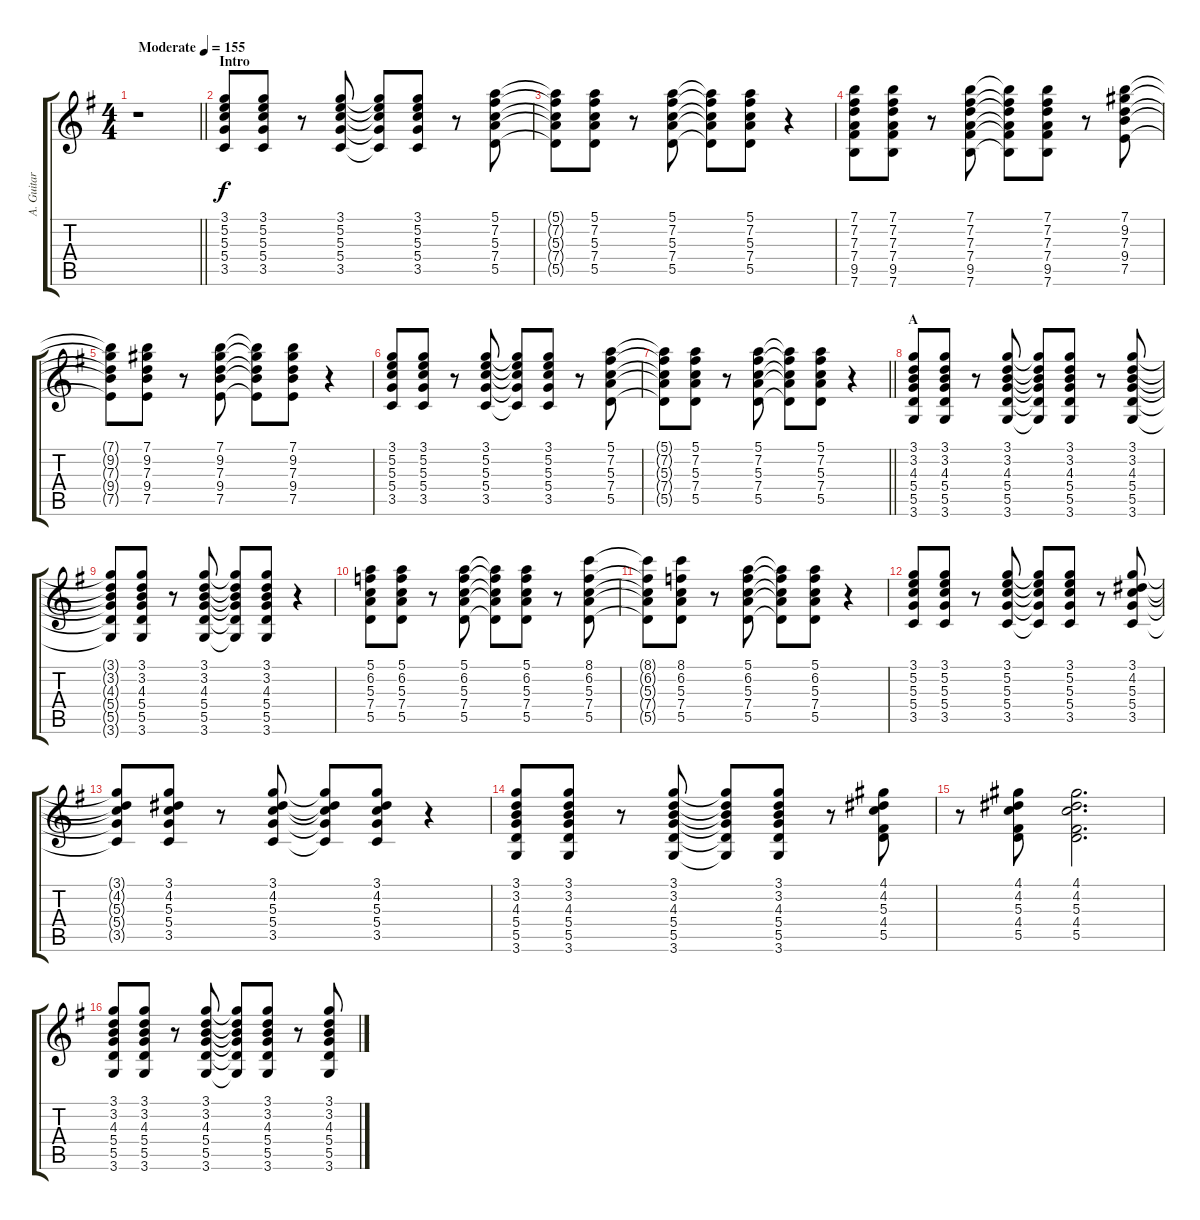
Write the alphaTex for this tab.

\track ("A. Guitar" "A. Guitar") {instrument acousticguitarsteel}
\staff {score tabs}
\tuning (E4 B3 G3 D3 A2 E2) {hide}
\ts (4 4)
\tempo (155 "Moderate")
\clef g2
\barLineRight lightlight
\ks g
r.1{dy f instrument acousticguitarsteel} |
\section ("" "Intro")
(3.1 5.2 5.3 5.4 3.5).8 (3.1 5.2 5.3 5.4 3.5).8 r.8 (3.1 5.2 5.3 5.4 3.5).8 (3.1{t} 5.2{t} 5.3{t} 5.4{t} 3.5{t}).8 (3.1 5.2 5.3 5.4 3.5).8 r.8 (5.1 7.2 5.3 7.4 5.5).8 |
(5.1{t} 7.2{t} 5.3{t} 7.4{t} 5.5{t}).8 (5.1 7.2 5.3 7.4 5.5).8 r.8 (5.1 7.2 5.3 7.4 5.5).8 (5.1{t} 7.2{t} 5.3{t} 7.4{t} 5.5{t}).8 (5.1 7.2 5.3 7.4 5.5).8 r.4 |
(7.1 7.2 7.3 7.4 9.5 7.6).8 (7.1 7.2 7.3 7.4 9.5 7.6).8 r.8 (7.1 7.2 7.3 7.4 9.5 7.6).8 (7.1{t} 7.2{t} 7.3{t} 7.4{t} 9.5{t} 7.6{t}).8 (7.1 7.2 7.3 7.4 9.5 7.6).8 r.8 (7.1 9.2 7.3 9.4 7.5).8 |
(7.1{t} 9.2{t} 7.3{t} 9.4{t} 7.5{t}).8 (7.1 9.2 7.3 9.4 7.5).8 r.8 (7.1 9.2 7.3 9.4 7.5).8 (7.1{t} 9.2{t} 7.3{t} 9.4{t} 7.5{t}).8 (7.1 9.2 7.3 9.4 7.5).8 r.4 |
(3.1 5.2 5.3 5.4 3.5).8 (3.1 5.2 5.3 5.4 3.5).8 r.8 (3.1 5.2 5.3 5.4 3.5).8 (3.1{t} 5.2{t} 5.3{t} 5.4{t} 3.5{t}).8 (3.1 5.2 5.3 5.4 3.5).8 r.8 (5.1 7.2 5.3 7.4 5.5).8 |
\barLineRight lightlight
(5.1{t} 7.2{t} 5.3{t} 7.4{t} 5.5{t}).8 (5.1 7.2 5.3 7.4 5.5).8 r.8 (5.1 7.2 5.3 7.4 5.5).8 (5.1{t} 7.2{t} 5.3{t} 7.4{t} 5.5{t}).8 (5.1 7.2 5.3 7.4 5.5).8 r.4 |
\section ("" "A")
(3.1 3.2 4.3 5.4 5.5 3.6).8 (3.1 3.2 4.3 5.4 5.5 3.6).8 r.8 (3.1 3.2 4.3 5.4 5.5 3.6).8 (3.1{t} 3.2{t} 4.3{t} 5.4{t} 5.5{t} 3.6{t}).8 (3.1 3.2 4.3 5.4 5.5 3.6).8 r.8 (3.1 3.2 4.3 5.4 5.5 3.6).8 |
(3.1{t} 3.2{t} 4.3{t} 5.4{t} 5.5{t} 3.6{t}).8 (3.1 3.2 4.3 5.4 5.5 3.6).8 r.8 (3.1 3.2 4.3 5.4 5.5 3.6).8 (3.1{t} 3.2{t} 4.3{t} 5.4{t} 5.5{t} 3.6{t}).8 (3.1 3.2 4.3 5.4 5.5 3.6).8 r.4 |
(5.1 6.2 5.3 7.4 5.5).8 (5.1 6.2 5.3 7.4 5.5).8 r.8 (5.1 6.2 5.3 7.4 5.5).8 (5.1{t} 6.2{t} 5.3{t} 7.4{t} 5.5{t}).8 (5.1 6.2 5.3 7.4 5.5).8 r.8 (8.1 6.2 5.3 7.4 5.5).8 |
(8.1{t} 6.2{t} 5.3{t} 7.4{t} 5.5{t}).8 (8.1 6.2 5.3 7.4 5.5).8 r.8 (5.1 6.2 5.3 7.4 5.5).8 (5.1{t} 6.2{t} 5.3{t} 7.4{t} 5.5{t}).8 (5.1 6.2 5.3 7.4 5.5).8 r.4 |
(3.1 5.2 5.3 5.4 3.5).8 (3.1 5.2 5.3 5.4 3.5).8 r.8 (3.1 5.2 5.3 5.4 3.5).8 (3.1{t} 5.2{t} 5.3{t} 5.4{t} 3.5{t}).8 (3.1 5.2 5.3 5.4 3.5).8 r.8 (3.1 4.2 5.3 5.4 3.5).8 |
(3.1{t} 4.2{t} 5.3{t} 5.4{t} 3.5{t}).8 (3.1 4.2 5.3 5.4 3.5).8 r.8 (3.1 4.2 5.3 5.4 3.5).8 (3.1{t} 4.2{t} 5.3{t} 5.4{t} 3.5{t}).8 (3.1 4.2 5.3 5.4 3.5).8 r.4 |
(3.1 3.2 4.3 5.4 5.5 3.6).8 (3.1 3.2 4.3 5.4 5.5 3.6).8 r.8 (3.1 3.2 4.3 5.4 5.5 3.6).8 (3.1{t} 3.2{t} 4.3{t} 5.4{t} 5.5{t} 3.6{t}).8 (3.1 3.2 4.3 5.4 5.5 3.6).8 r.8 (4.1 4.2 5.3 4.4 5.5).8 |
r.8 (4.1 4.2 5.3 4.4 5.5).8 (4.1 4.2 5.3 4.4 5.5).2{d} |
(3.1 3.2 4.3 5.4 5.5 3.6).8 (3.1 3.2 4.3 5.4 5.5 3.6).8 r.8 (3.1 3.2 4.3 5.4 5.5 3.6).8 (3.1{t} 3.2{t} 4.3{t} 5.4{t} 5.5{t} 3.6{t}).8 (3.1 3.2 4.3 5.4 5.5 3.6).8 r.8 (3.1 3.2 4.3 5.4 5.5 3.6).8
